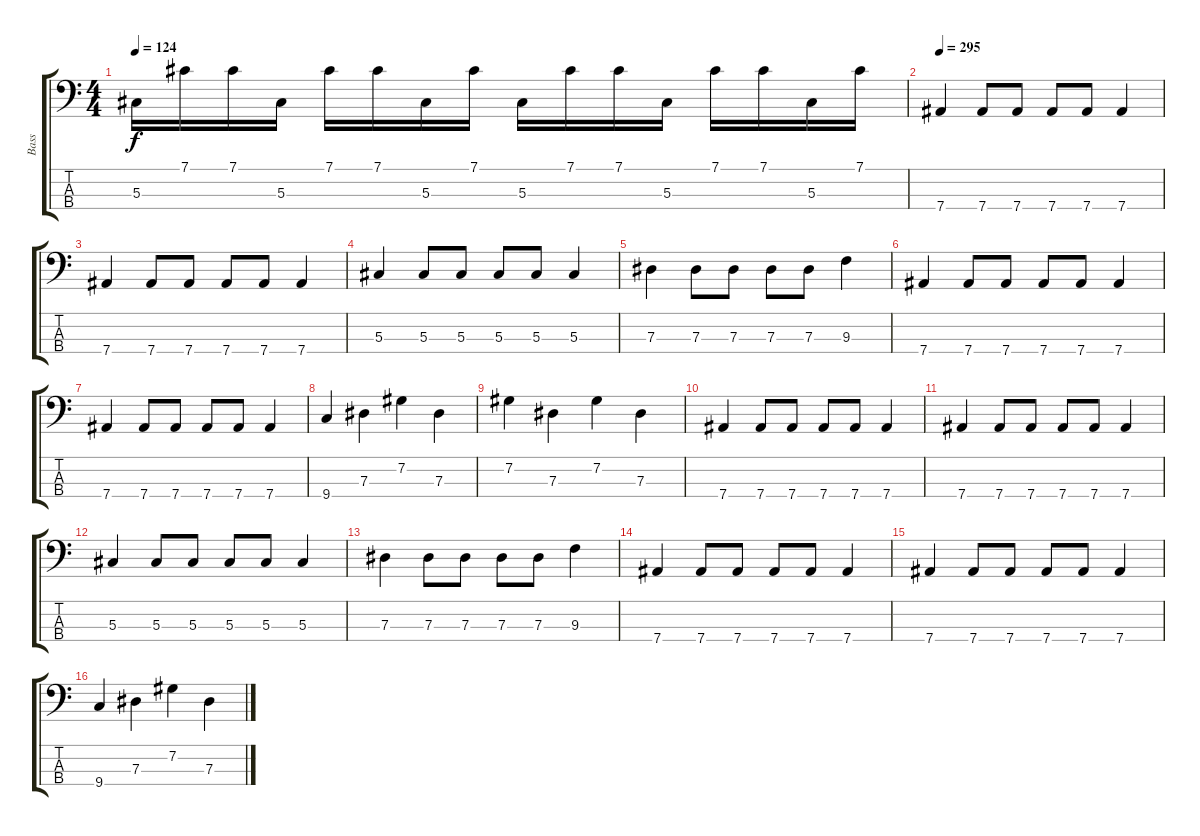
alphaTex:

\track ("Bass" "Bass") {instrument electricbassfinger}
\staff {score tabs}
\tuning (Gb2 Db2 Ab1 Eb1) {hide}
\ts (4 4)
\tempo 124
\clef f4
\ks c
5.3.16{dy f} 7.1.16 7.1.16 5.3.16 7.1.16 7.1.16 5.3.16 7.1.16 5.3.16 7.1.16 7.1.16 5.3.16 7.1.16 7.1.16 5.3.16 7.1.16 |
\tempo 295
7.4.4 7.4.8 7.4.8 7.4.8 7.4.8 7.4.4 |
7.4.4 7.4.8 7.4.8 7.4.8 7.4.8 7.4.4 |
5.3.4 5.3.8 5.3.8 5.3.8 5.3.8 5.3.4 |
7.3.4 7.3.8 7.3.8 7.3.8 7.3.8 9.3.4 |
7.4.4 7.4.8 7.4.8 7.4.8 7.4.8 7.4.4 |
7.4.4 7.4.8 7.4.8 7.4.8 7.4.8 7.4.4 |
9.4.4 7.3.4 7.2.4 7.3.4 |
7.2.4 7.3.4 7.2.4 7.3.4 |
7.4.4 7.4.8 7.4.8 7.4.8 7.4.8 7.4.4 |
7.4.4 7.4.8 7.4.8 7.4.8 7.4.8 7.4.4 |
5.3.4 5.3.8 5.3.8 5.3.8 5.3.8 5.3.4 |
7.3.4 7.3.8 7.3.8 7.3.8 7.3.8 9.3.4 |
7.4.4 7.4.8 7.4.8 7.4.8 7.4.8 7.4.4 |
7.4.4 7.4.8 7.4.8 7.4.8 7.4.8 7.4.4 |
9.4.4 7.3.4 7.2.4 7.3.4
